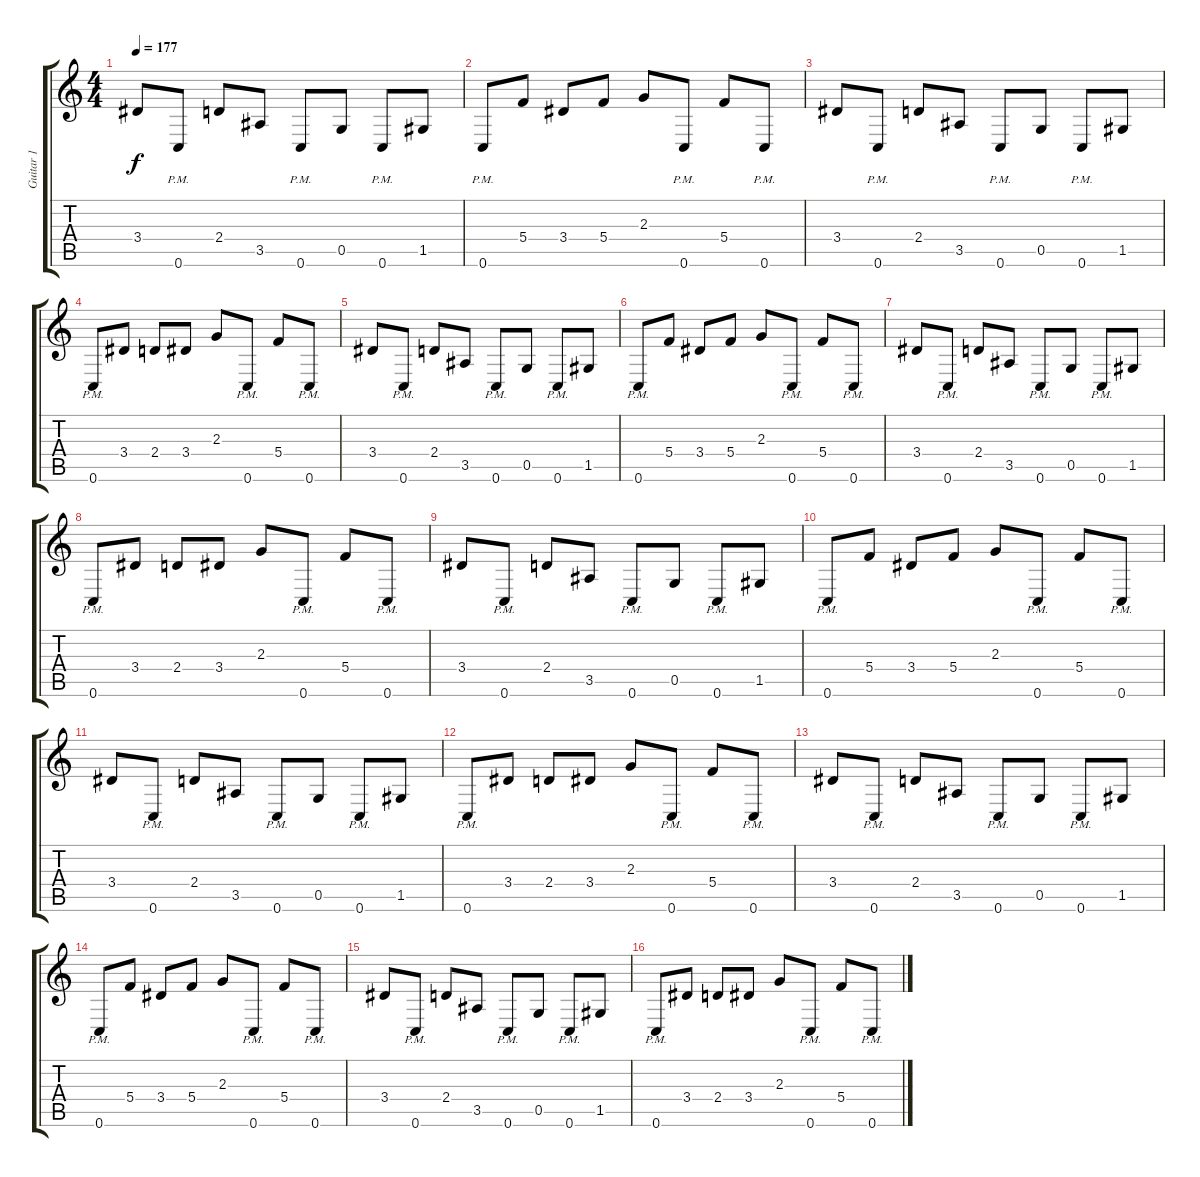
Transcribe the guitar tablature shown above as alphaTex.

\track ("Guitar 1" "Guitar 1") {instrument distortionguitar}
\staff {score tabs}
\tuning (D4 A3 F3 C3 G2 C2) {hide}
\ts (4 4)
\tempo 177
\clef g2
\ks c
3.4.8{dy f} 0.6{pm}.8 2.4.8 3.5.8 0.6{pm}.8 0.5.8 0.6{pm}.8 1.5.8 |
0.6{pm}.8 5.4.8 3.4.8 5.4.8 2.3.8 0.6{pm}.8 5.4.8 0.6{pm}.8 |
3.4.8 0.6{pm}.8 2.4.8 3.5.8 0.6{pm}.8 0.5.8 0.6{pm}.8 1.5.8 |
0.6{pm}.8 3.4.8 2.4.8 3.4.8 2.3.8 0.6{pm}.8 5.4.8 0.6{pm}.8 |
3.4.8 0.6{pm}.8 2.4.8 3.5.8 0.6{pm}.8 0.5.8 0.6{pm}.8 1.5.8 |
0.6{pm}.8 5.4.8 3.4.8 5.4.8 2.3.8 0.6{pm}.8 5.4.8 0.6{pm}.8 |
3.4.8 0.6{pm}.8 2.4.8 3.5.8 0.6{pm}.8 0.5.8 0.6{pm}.8 1.5.8 |
0.6{pm}.8 3.4.8 2.4.8 3.4.8 2.3.8 0.6{pm}.8 5.4.8 0.6{pm}.8 |
3.4.8 0.6{pm}.8 2.4.8 3.5.8 0.6{pm}.8 0.5.8 0.6{pm}.8 1.5.8 |
0.6{pm}.8 5.4.8 3.4.8 5.4.8 2.3.8 0.6{pm}.8 5.4.8 0.6{pm}.8 |
3.4.8 0.6{pm}.8 2.4.8 3.5.8 0.6{pm}.8 0.5.8 0.6{pm}.8 1.5.8 |
0.6{pm}.8 3.4.8 2.4.8 3.4.8 2.3.8 0.6{pm}.8 5.4.8 0.6{pm}.8 |
3.4.8 0.6{pm}.8 2.4.8 3.5.8 0.6{pm}.8 0.5.8 0.6{pm}.8 1.5.8 |
0.6{pm}.8 5.4.8 3.4.8 5.4.8 2.3.8 0.6{pm}.8 5.4.8 0.6{pm}.8 |
3.4.8 0.6{pm}.8 2.4.8 3.5.8 0.6{pm}.8 0.5.8 0.6{pm}.8 1.5.8 |
0.6{pm}.8 3.4.8 2.4.8 3.4.8 2.3.8 0.6{pm}.8 5.4.8 0.6{pm}.8
